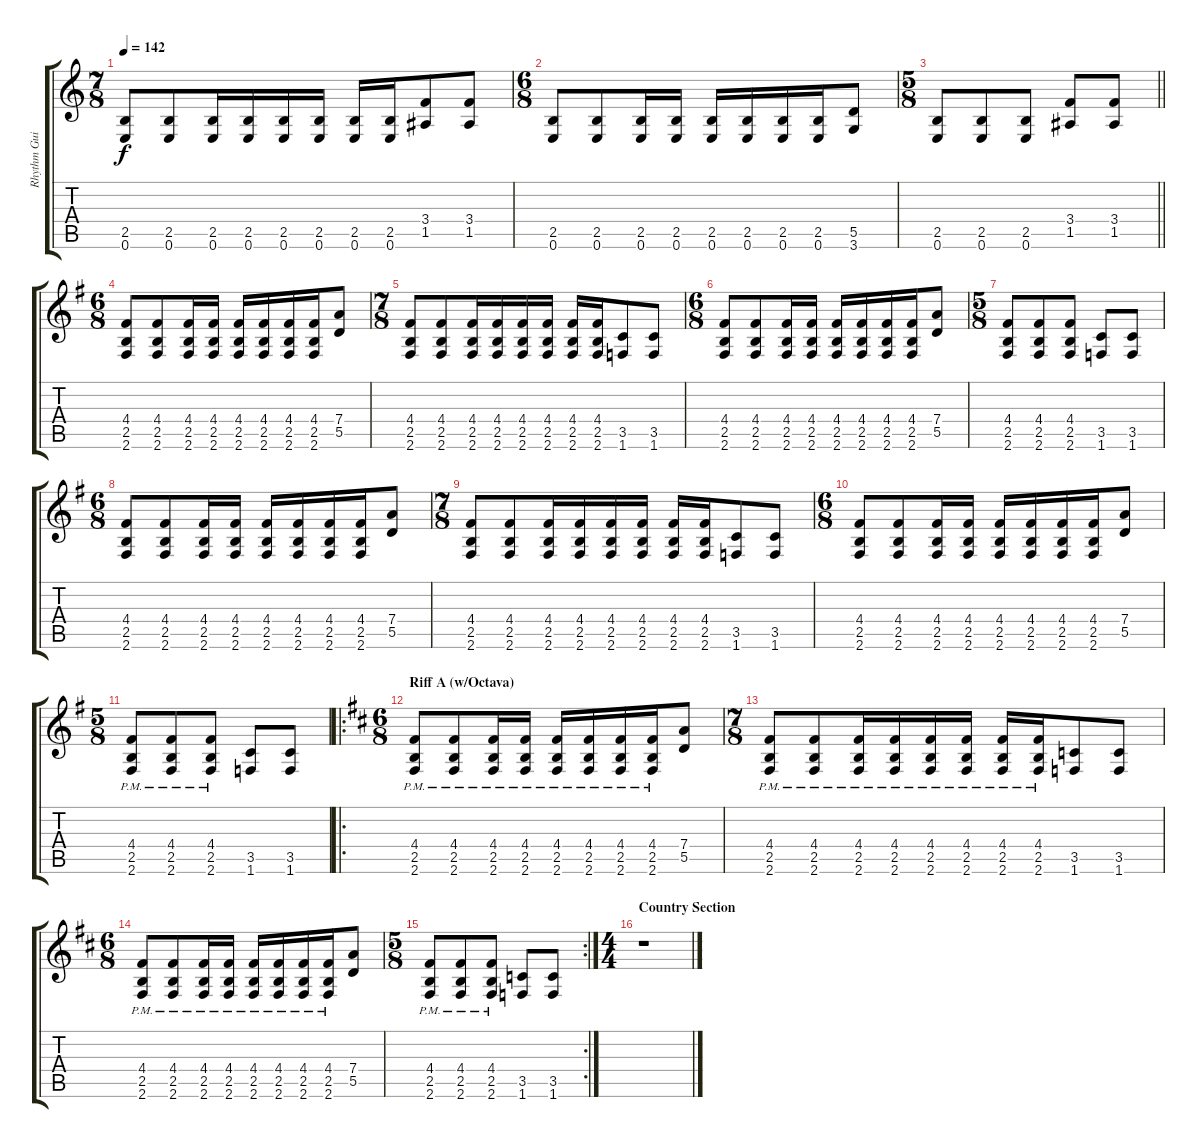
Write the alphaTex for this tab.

\track ("Rhythm Guitar" "Rhythm Gui") {instrument overdrivenguitar}
\staff {score tabs}
\tuning (E4 B3 G3 D3 A2 E2) {hide}
\ts (7 8)
\tempo 142
\clef g2
\ks c
(2.5 0.6).8{dy f} (2.5 0.6).8 (2.5 0.6).16 (2.5 0.6).16 (2.5 0.6).16 (2.5 0.6).16 (2.5 0.6).16 (2.5 0.6).16 (3.4 1.5).8 (3.4 1.5).8 |
\ts (6 8)
(2.5 0.6).8 (2.5 0.6).8 (2.5 0.6).16 (2.5 0.6).16 (2.5 0.6).16 (2.5 0.6).16 (2.5 0.6).16 (2.5 0.6).16 (5.5 3.6).8 |
\ts (5 8)
\barLineRight lightlight
(2.5 0.6).8 (2.5 0.6).8 (2.5 0.6).8 (3.4 1.5).8 (3.4 1.5).8 |
\ts (6 8)
\ks g
(4.4 2.5 2.6).8 (4.4 2.5 2.6).8 (4.4 2.5 2.6).16 (4.4 2.5 2.6).16 (4.4 2.5 2.6).16 (4.4 2.5 2.6).16 (4.4 2.5 2.6).16 (4.4 2.5 2.6).16 (7.4 5.5).8 |
\ts (7 8)
(4.4 2.5 2.6).8 (4.4 2.5 2.6).8 (4.4 2.5 2.6).16 (4.4 2.5 2.6).16 (4.4 2.5 2.6).16 (4.4 2.5 2.6).16 (4.4 2.5 2.6).16 (4.4 2.5 2.6).16 (3.5 1.6).8 (3.5 1.6).8 |
\ts (6 8)
(4.4 2.5 2.6).8 (4.4 2.5 2.6).8 (4.4 2.5 2.6).16 (4.4 2.5 2.6).16 (4.4 2.5 2.6).16 (4.4 2.5 2.6).16 (4.4 2.5 2.6).16 (4.4 2.5 2.6).16 (7.4 5.5).8 |
\ts (5 8)
(4.4 2.5 2.6).8 (4.4 2.5 2.6).8 (4.4 2.5 2.6).8 (3.5 1.6).8 (3.5 1.6).8 |
\ts (6 8)
(4.4 2.5 2.6).8 (4.4 2.5 2.6).8 (4.4 2.5 2.6).16 (4.4 2.5 2.6).16 (4.4 2.5 2.6).16 (4.4 2.5 2.6).16 (4.4 2.5 2.6).16 (4.4 2.5 2.6).16 (7.4 5.5).8 |
\ts (7 8)
(4.4 2.5 2.6).8 (4.4 2.5 2.6).8 (4.4 2.5 2.6).16 (4.4 2.5 2.6).16 (4.4 2.5 2.6).16 (4.4 2.5 2.6).16 (4.4 2.5 2.6).16 (4.4 2.5 2.6).16 (3.5 1.6).8 (3.5 1.6).8 |
\ts (6 8)
(4.4 2.5 2.6).8 (4.4 2.5 2.6).8 (4.4 2.5 2.6).16 (4.4 2.5 2.6).16 (4.4 2.5 2.6).16 (4.4 2.5 2.6).16 (4.4 2.5 2.6).16 (4.4 2.5 2.6).16 (7.4 5.5).8 |
\ts (5 8)
(4.4{pm} 2.5{pm} 2.6{pm}).8 (4.4{pm} 2.5{pm} 2.6{pm}).8 (4.4{pm} 2.5{pm} 2.6{pm}).8 (3.5 1.6).8 (3.5 1.6).8 |
\ro
\ts (6 8)
\section ("" "Riff A (w/Octava)")
\ks d
(4.4{pm} 2.5{pm} 2.6{pm}).8 (4.4{pm} 2.5{pm} 2.6{pm}).8 (4.4{pm} 2.5{pm} 2.6{pm}).16 (4.4{pm} 2.5{pm} 2.6{pm}).16 (4.4{pm} 2.5{pm} 2.6{pm}).16 (4.4{pm} 2.5{pm} 2.6{pm}).16 (4.4{pm} 2.5{pm} 2.6{pm}).16 (4.4{pm} 2.5{pm} 2.6{pm}).16 (7.4 5.5).8 |
\ts (7 8)
(4.4{pm} 2.5{pm} 2.6{pm}).8 (4.4{pm} 2.5{pm} 2.6{pm}).8 (4.4{pm} 2.5{pm} 2.6{pm}).16 (4.4{pm} 2.5{pm} 2.6{pm}).16 (4.4{pm} 2.5{pm} 2.6{pm}).16 (4.4{pm} 2.5{pm} 2.6{pm}).16 (4.4{pm} 2.5{pm} 2.6{pm}).16 (4.4{pm} 2.5{pm} 2.6{pm}).16 (3.5 1.6).8 (3.5 1.6).8 |
\ts (6 8)
(4.4{pm} 2.5{pm} 2.6{pm}).8 (4.4{pm} 2.5{pm} 2.6{pm}).8 (4.4{pm} 2.5{pm} 2.6{pm}).16 (4.4{pm} 2.5{pm} 2.6{pm}).16 (4.4{pm} 2.5{pm} 2.6{pm}).16 (4.4{pm} 2.5{pm} 2.6{pm}).16 (4.4{pm} 2.5{pm} 2.6{pm}).16 (4.4{pm} 2.5{pm} 2.6{pm}).16 (7.4 5.5).8 |
\rc 2
\ts (5 8)
(4.4{pm} 2.5{pm} 2.6{pm}).8 (4.4{pm} 2.5{pm} 2.6{pm}).8 (4.4{pm} 2.5{pm} 2.6{pm}).8 (3.5 1.6).8 (3.5 1.6).8 |
\ts (4 4)
\section ("" "Country Section")
r.1
